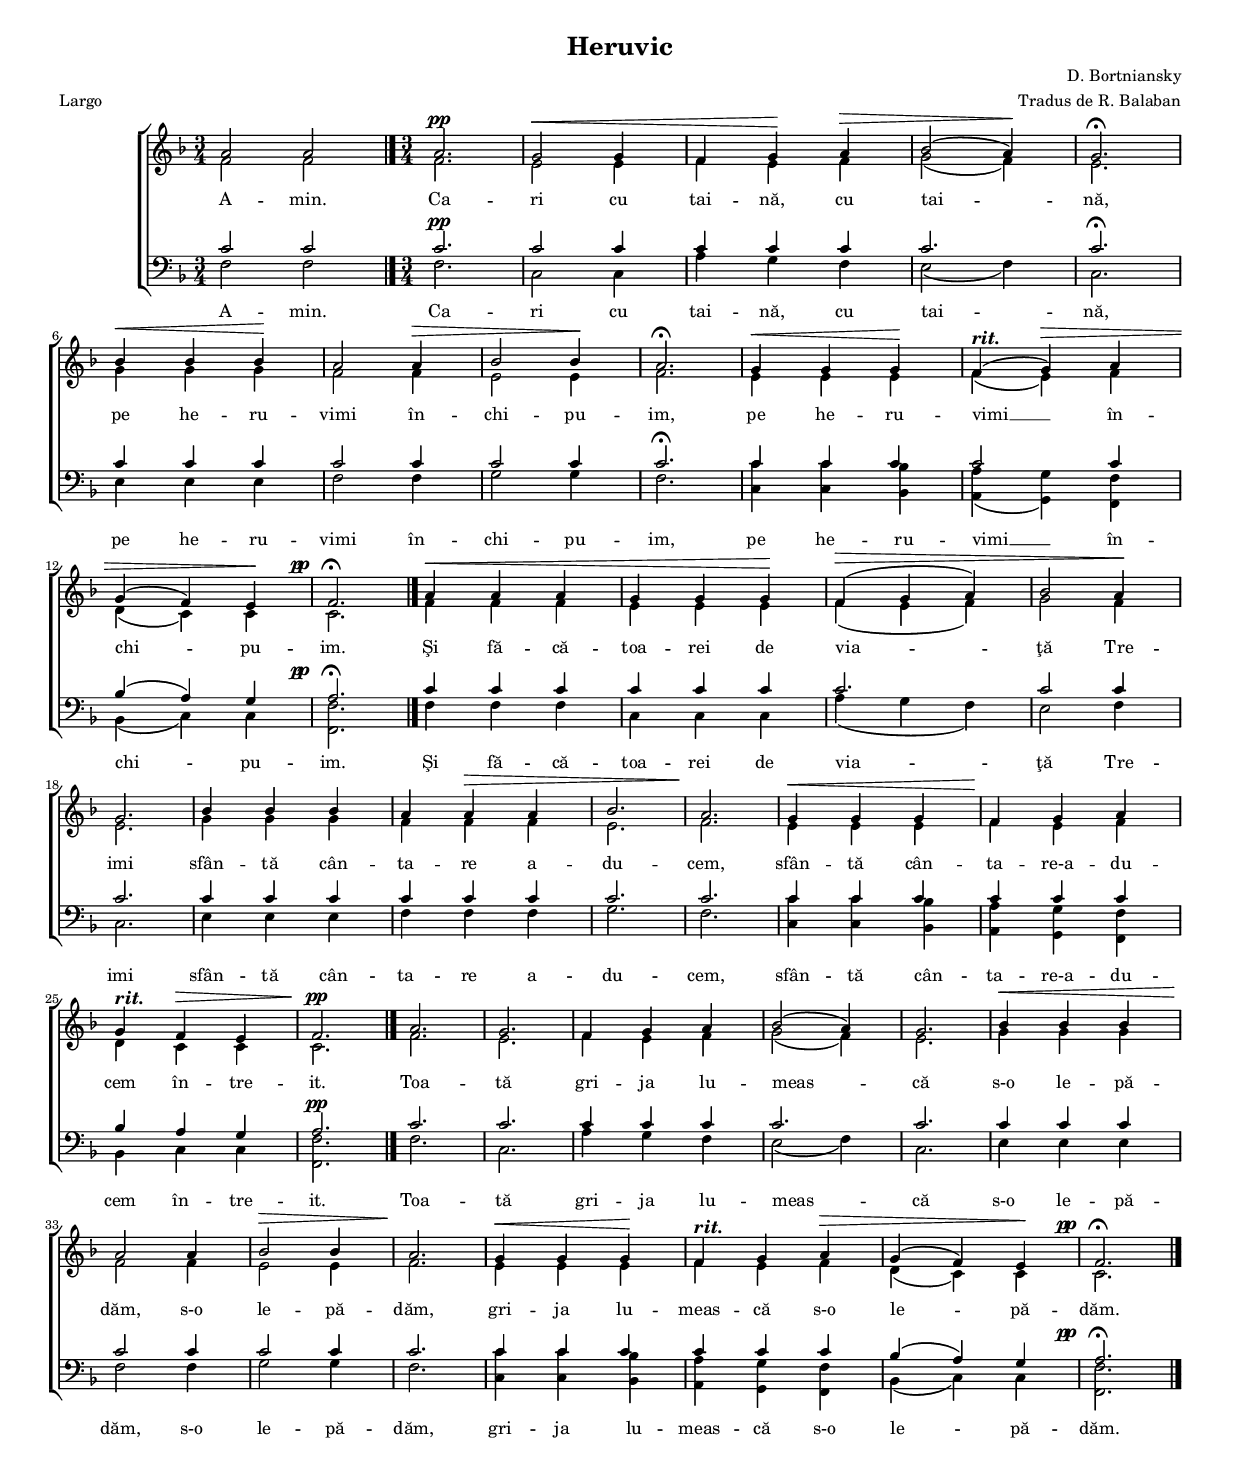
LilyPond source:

\version "2.19.80"
\include "defines.ly"
#(define myStaffSpacing 1.5)
\include "preamble.ly"

\header {
  title = "Heruvic"
  composer = "D. Bortniansky"
  arranger = "Tradus de R. Balaban"
  meter = "Largo"
}

ppAndFermataMarkup = \markup{
  \hspace #-5.0
  \musicglyph "p"
  \hspace #-1.0
  \musicglyph "p"
  \hspace #1.0
  \musicglyph "scripts.ufermata"
}

global = {
  \globalPreamble
  \key f \major
  \override Staff.TimeSignature.break-visibility = #begin-of-line-invisible
  \time 3/4
}

womenWords = \lyricmode {
  A -- min.
  Ca -- ri cu tai -- nă, cu tai -- nă,
  pe he -- ru -- vimi în -- chi -- pu -- im,
  pe he -- ru -- vimi __ în -- chi -- pu -- im.

  Şi fă -- că -- toa -- rei de via -- ţă Tre -- imi
  sfân -- tă cân -- ta -- re a -- du -- cem,
  sfân -- tă cân -- ta -- re-a -- du -- cem în -- tre -- it.

  Toa -- tă gri -- ja lu -- meas -- că
  s-o le -- pă -- dăm, s-o le -- pă -- dăm,
  gri -- ja lu -- meas -- că s-o le -- pă -- dăm.
}

menWords = \womenWords

sopMusic = \relative c' {
  % Amin
  \cadenzaOn
  a'2 a2 \bar "|."
  \cadenzaOff
  \time 3/4

  % Cari cu taină, cu taină
  a2.^\pp
  g2^\< g4
  f4 g4\! a4^\>
  bes2( a4)\!
  g2.^\fermata

  % Pe heruvimi închipuim,
  bes4^\< bes4 bes4\!
  a2 a4^\>
  bes2 bes4\!
  a2.^\fermata

  % Pe heruvimi închipuim.
  g4^\< g4 g4\!
  f4(^\ritMarkup g4)^\> a4
  g4( f4) e4\!
  f2.^\ppAndFermataMarkup \bar "|."

  % Şi făcătoarei  de viaţă Treimi
  a4^\< a4 a4
  g4 g4 g4\!
  f4(^\> g4 a4)
  bes2 a4\!
  g2.

  % Sfântă cântare aducem,
  bes4 bes4 bes4
  a4 a4^\> a4
  bes2.
  a2.\!

  % Sfântă cântare+aducem întreit.
  g4^\< g4 g4
  f4\! g4 a4
  g4^\ritMarkup f4^\> e4
  f2.\!^\pp \bar "|."

  % Toată grija lumească
  a2.
  g2.
  f4 g4 a4
  bes2 (a4)
  g2.

  % S-o lepădăm, s-o lepădăm,
  bes4^\< bes4 bes
  a2\! a4
  bes2^\> bes4
  a2.\!

  % Grija lumească s-o lepădăm.
  g4^\< g4 g4\!
  f4^\ritMarkup g4 a4^\>
  g4( f4) e4\!
  f2.^\ppAndFermataMarkup \bar "|."
}

altoMusic = \relative c' {
  % Amin
  \cadenzaOn
  f2 f2
  \cadenzaOff
  \time 3/4

  % Cari cu taină, cu taină
  f2.
  e2 e4
  f4 e4 f4
  g2( f4)
  e2.

  % Pe heruvimi închipuim,
  g4 g4 g4
  f2 f4
  e2 e4
  f2.

  % Pe heruvimi închipuim.
  e4 e4 e4
  f4( e4) f4
  d4( c4) c4
  c2.

  % Şi făcătoarei  de viaţă Treimi
  f4 f4 f4
  e4 e4 e4
  f4( e4 f4)
  g2 f4
  e2.

  % Sfântă cântare aducem,
  g4 g4 g4
  f4 f4 f4
  e2.
  f2.

  % Sfântă cântare+aducem întreit.
  e4 e4 e4
  f4 e4 f4
  d4 c4 c4
  c2.

  % Toată grija lumească
  f2.
  e2.
  f4 e4 f4
  g2( f4)
  e2.

  % S-o lepădăm, s-o lepădăm,
  g4 g4 g4
  f2 f4
  e2 e4
  f2.

  % Grija lumească s-o lepădăm.
  e4 e4 e4
  f4 e4 f4
  d4( c4) c4
  c2.
}

tenorMusic = \relative c' {
  % Amin
  \cadenzaOn
  c2 c2
  \cadenzaOff
  \time 3/4

  % Cari cu taină, cu taină
  c2.^\pp
  c2 c4
  c4 c4 c4
  c2.
  c2.^\fermata

  % Pe heruvimi închipuim,
  c4 c4 c4
  c2 c4
  c2 c4
  c2.^\fermata

  % Pe heruvimi închipuim.
  c4 c4 c4
  c2 c4
  bes4( a4) g4
  a2.^\ppAndFermataMarkup

  % Şi făcătoarei  de viaţă Treimi
  c4 c4 c4
  c4 c4 c4
  c2.
  c2 c4
  c2.

  % Sfântă cântare aducem,
  c4 c4 c4
  c4 c4 c4
  c2.
  c2.

  % Sfântă cântare+aducem întreit.
  c4 c4 c4
  c4 c4 c4
  bes4 a4 g4
  a2.^\pp

  % Toată grija lumească
  c2.
  c2.
  c4 c4 c4
  c2.
  c2.

  % S-o lepădăm, s-o lepădăm,
  c4 c4 c4
  c2 c4
  c2 c4
  c2.

  % Grija lumească s-o lepădăm.
  c4 c4 c4
  c4 c4 c4
  bes4( a4) g4
  a2.^\ppAndFermataMarkup
}

bassMusic = \relative c' {
  % Amin
  \cadenzaOn
  f,2 f2
  \cadenzaOff
  \time 3/4

  % Cari cu taină, cu taină
  f2.
  c2 c4
  a'4 g4 f4
  e2( f4)
  c2.

  % Pe heruvimi închipuim,
  e4 e4 e4
  f2 f4
  g2 g4
  f2.

  % Pe heruvimi închipuim.
  <c' c,>4 <c c,>4 <bes bes,>4
  <a a,>4( <g g,>4) <f f,>4
  bes,4( c4) c4
  <f f,>2.

  % Şi făcătoarei  de viaţă Treimi
  f4 f4 f4
  c4 c4 c4
  a'4( g4 f4)
  e2 f4
  c2.

  % Sfântă cântare aducem,
  e4 e4 e4
  f4 f4 f4
  g2.
  f2.

  % Sfântă cântare+aducem întreit.
  <c' c,>4 <c c,>4 <bes bes,>4
  <a a,>4 <g g,>4 <f f,>4
  bes,4 c4 c4
  <f f,>2.

  % Toată grija lumească
  f2.
  c2.
  a'4 g4 f4
  e2( f4)
  c2.

  % S-o lepădăm, s-o lepădăm,
  e4 e4 e4
  f2 f4
  g2 g4
  f2.

  % Grija lumească s-o lepădăm.
  <c' c,>4 <c c,>4 <bes bes,>4
  <a a,>4 <g g,>4 <f f,>4
  bes,4( c4) c4
  <f f,>2.
}

\include "two-staves.ly"
